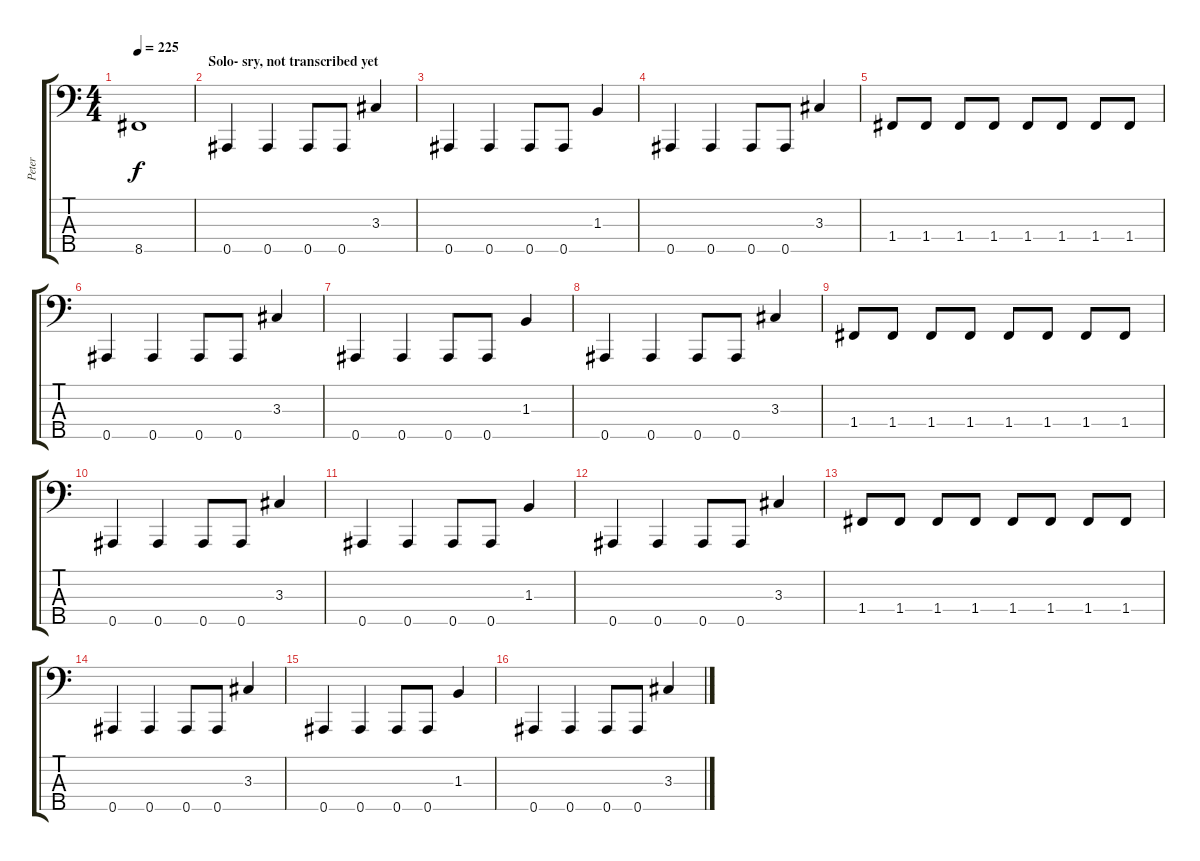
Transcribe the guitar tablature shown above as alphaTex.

\track ("Peter" "Peter") {instrument electricbasspick}
\staff {score tabs}
\tuning (G2 Eb2 Bb1 F1 Bb0) {hide}
\ts (4 4)
\tempo 225
\clef f4
\ks c
8.5.1{dy f} |
\section ("" "Solo- sry, not transcribed yet")
0.5.4 0.5.4 0.5.8 0.5.8 3.3.4 |
0.5.4 0.5.4 0.5.8 0.5.8 1.3.4 |
0.5.4 0.5.4 0.5.8 0.5.8 3.3.4 |
1.4.8 1.4.8 1.4.8 1.4.8 1.4.8 1.4.8 1.4.8 1.4.8 |
0.5.4 0.5.4 0.5.8 0.5.8 3.3.4 |
0.5.4 0.5.4 0.5.8 0.5.8 1.3.4 |
0.5.4 0.5.4 0.5.8 0.5.8 3.3.4 |
1.4.8 1.4.8 1.4.8 1.4.8 1.4.8 1.4.8 1.4.8 1.4.8 |
0.5.4 0.5.4 0.5.8 0.5.8 3.3.4 |
0.5.4 0.5.4 0.5.8 0.5.8 1.3.4 |
0.5.4 0.5.4 0.5.8 0.5.8 3.3.4 |
1.4.8 1.4.8 1.4.8 1.4.8 1.4.8 1.4.8 1.4.8 1.4.8 |
0.5.4 0.5.4 0.5.8 0.5.8 3.3.4 |
0.5.4 0.5.4 0.5.8 0.5.8 1.3.4 |
0.5.4 0.5.4 0.5.8 0.5.8 3.3.4
